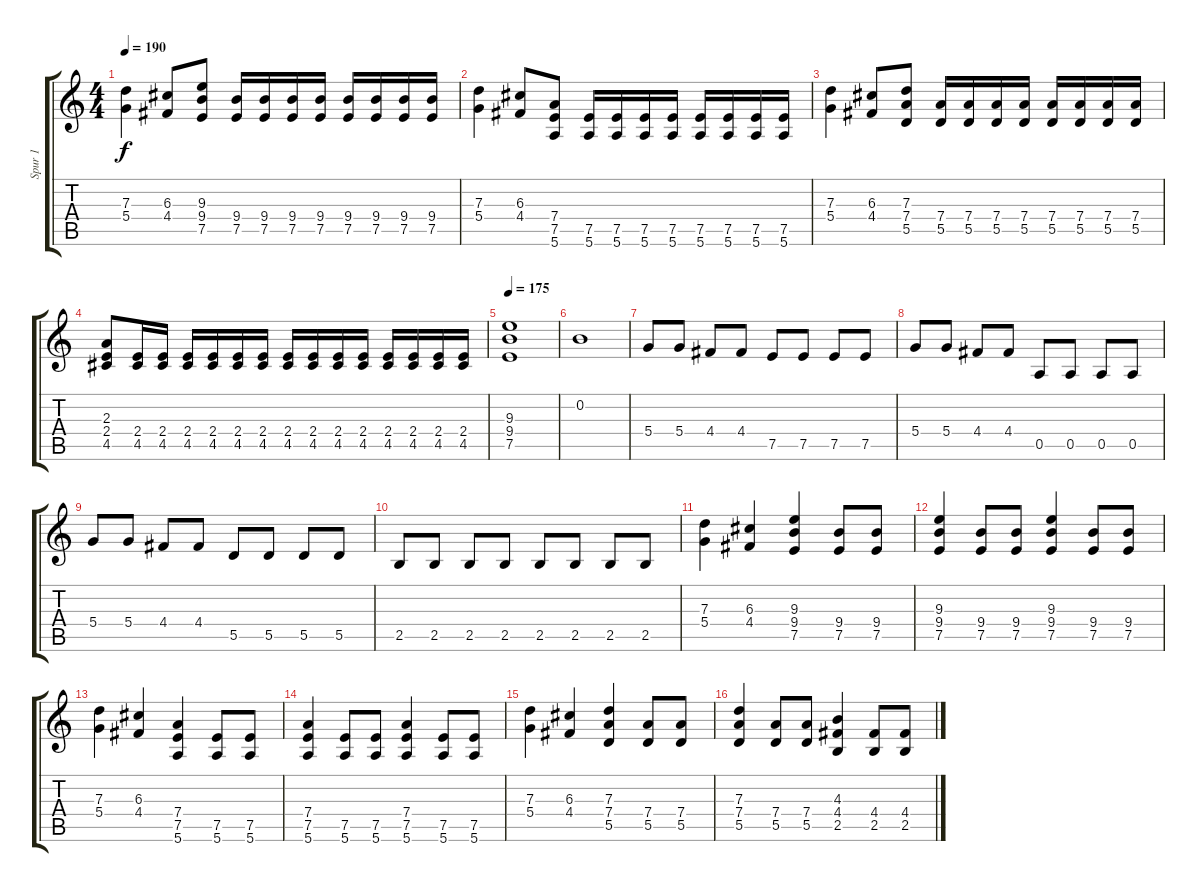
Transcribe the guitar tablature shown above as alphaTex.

\track ("Spur 1" "Spur 1") {instrument overdrivenguitar}
\staff {score tabs}
\tuning (E4 B3 G3 D3 A2 E2) {hide}
\ts (4 4)
\tempo 190
\clef g2
\ks c
(7.3 5.4).4{dy f} (6.3 4.4).8 (9.3 9.4 7.5).8 (9.4 7.5).16 (9.4 7.5).16 (9.4 7.5).16 (9.4 7.5).16 (9.4 7.5).16 (9.4 7.5).16 (9.4 7.5).16 (9.4 7.5).16 |
(7.3 5.4).4 (6.3 4.4).8 (7.4 7.5 5.6).8 (7.5 5.6).16 (7.5 5.6).16 (7.5 5.6).16 (7.5 5.6).16 (7.5 5.6).16 (7.5 5.6).16 (7.5 5.6).16 (7.5 5.6).16 |
(7.3 5.4).4 (6.3 4.4).8 (7.3 7.4 5.5).8 (7.4 5.5).16 (7.4 5.5).16 (7.4 5.5).16 (7.4 5.5).16 (7.4 5.5).16 (7.4 5.5).16 (7.4 5.5).16 (7.4 5.5).16 |
(2.3 2.4 4.5).8 (2.4 4.5).16 (2.4 4.5).16 (2.4 4.5).16 (2.4 4.5).16 (2.4 4.5).16 (2.4 4.5).16 (2.4 4.5).16 (2.4 4.5).16 (2.4 4.5).16 (2.4 4.5).16 (2.4 4.5).16 (2.4 4.5).16 (2.4 4.5).16 (2.4 4.5).16 |
\tempo 175
(9.3 9.4 7.5).1 |
0.2.1 |
5.4.8 5.4.8 4.4.8 4.4.8 7.5.8 7.5.8 7.5.8 7.5.8 |
5.4.8 5.4.8 4.4.8 4.4.8 0.5.8 0.5.8 0.5.8 0.5.8 |
5.4.8 5.4.8 4.4.8 4.4.8 5.5.8 5.5.8 5.5.8 5.5.8 |
2.5.8 2.5.8 2.5.8 2.5.8 2.5.8 2.5.8 2.5.8 2.5.8 |
(7.3 5.4).4 (6.3 4.4).4 (9.3 9.4 7.5).4 (9.4 7.5).8 (9.4 7.5).8 |
(9.3 9.4 7.5).4 (9.4 7.5).8 (9.4 7.5).8 (9.3 9.4 7.5).4 (9.4 7.5).8 (9.4 7.5).8 |
(7.3 5.4).4 (6.3 4.4).4 (7.4 7.5 5.6).4 (7.5 5.6).8 (7.5 5.6).8 |
(7.4 7.5 5.6).4 (7.5 5.6).8 (7.5 5.6).8 (7.4 7.5 5.6).4 (7.5 5.6).8 (7.5 5.6).8 |
(7.3 5.4).4 (6.3 4.4).4 (7.3 7.4 5.5).4 (7.4 5.5).8 (7.4 5.5).8 |
(7.3 7.4 5.5).4 (7.4 5.5).8 (7.4 5.5).8 (4.3 4.4 2.5).4 (4.4 2.5).8 (4.4 2.5).8
